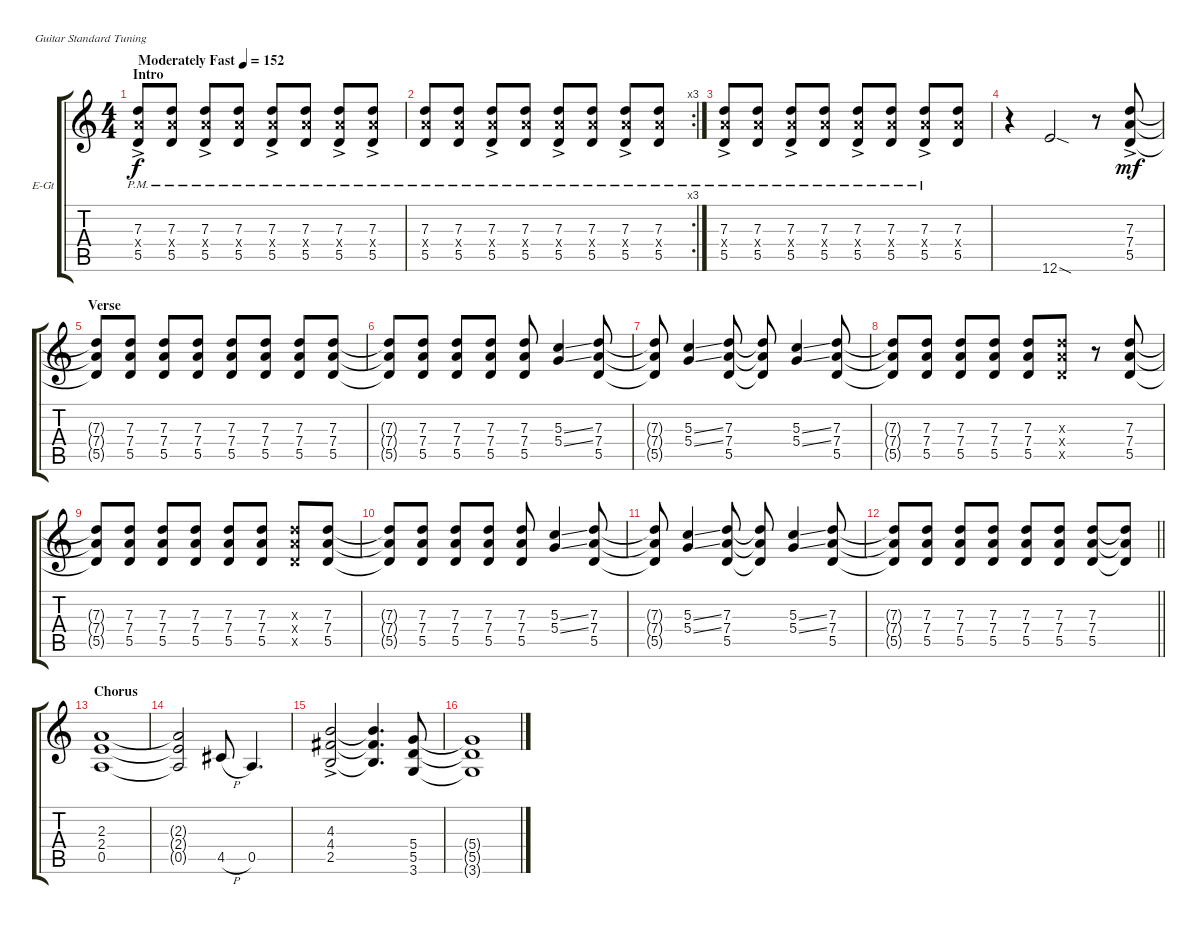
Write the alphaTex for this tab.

\bracketExtendMode groupsimilarinstruments
\firstSystemTrackNameOrientation horizontal
\otherSystemsTrackNameOrientation horizontal
\track ("Guitar 2" "E-Gt") {instrument overdrivenguitar}
\staff {score tabs}
\tuning (E4 B3 G3 D3 A2 E2)
\ts (4 4)
\beaming (8 2 2 2 2)
\section ("" "Intro")
\tempo (152 "Moderately Fast")
\clef g2
\ks c
(7.3{ac pm} 7.4{ac x} 5.5{ac pm}).8{dy f instrument overdrivenguitar} (7.3{pm} 7.4{x} 5.5{pm}).8 (7.3{ac pm} 7.4{ac x} 5.5{ac pm}).8 (7.3{pm} 7.4{x} 5.5{pm}).8 (7.3{ac pm} 7.4{ac x} 5.5{ac pm}).8 (7.3{pm} 7.4{x} 5.5{pm}).8 (7.3{ac pm} 7.4{ac x} 5.5{ac pm}).8 (7.3{ac pm} 7.4{ac x} 5.5{ac pm}).8 |
\rc 3
(7.3{pm} 7.4{x} 5.5{pm}).8 (7.3{pm} 7.4{x} 5.5{pm}).8 (7.3{ac pm} 7.4{ac x} 5.5{ac pm}).8 (7.3{pm} 7.4{x} 5.5{pm}).8 (7.3{ac pm} 7.4{ac x} 5.5{ac pm}).8 (7.3{pm} 7.4{x} 5.5{pm}).8 (7.3{ac pm} 7.4{ac x} 5.5{ac pm}).8 (7.3{pm} 7.4{x} 5.5{pm}).8 |
(7.3{ac pm} 7.4{ac x} 5.5{ac pm}).8 (7.3{pm} 7.4{x} 5.5{pm}).8 (7.3{ac pm} 7.4{ac x} 5.5{ac pm}).8 (7.3{pm} 7.4{x} 5.5{pm}).8 (7.3{ac pm} 7.4{ac x} 5.5{ac pm}).8 (7.3{pm} 7.4{x} 5.5{pm}).8 (7.3{ac pm} 7.4{ac x} 5.5{ac pm}).8 (7.3 7.4{x} 5.5).8 |
r.4 12.6{sod}.2 r.8 (7.3{ac} 7.4{ac} 5.5{ac}).8{dy mf} |
\section ("" "Verse")
(7.3{t} 7.4{t} 5.5{t}).8 (7.3 7.4 5.5).8 (7.3 7.4 5.5).8 (7.3 7.4 5.5).8 (7.3 7.4 5.5).8 (7.3 7.4 5.5).8 (7.3 7.4 5.5).8 (7.3 7.4 5.5).8 |
(7.3{t} 7.4{t} 5.5{t}).8 (7.3 7.4 5.5).8 (7.3 7.4 5.5).8 (7.3 7.4 5.5).8 (7.3 7.4 5.5).8 (5.3{ss} 5.4{ss}).4 (7.3 7.4 5.5).8 |
(7.3{t} 7.4{t} 5.5{t}).8 (5.3{ss} 5.4{ss}).4 (7.3 7.4 5.5).8 (7.3{t} 7.4{t} 5.5{t}).8 (5.3{ss} 5.4{ss}).4 (7.3 7.4 5.5).8 |
(7.3{t} 7.4{t} 5.5{t}).8 (7.3 7.4 5.5).8 (7.3 7.4 5.5).8 (7.3 7.4 5.5).8 (7.3 7.4 5.5).8 (7.3{x} 7.4{x} 5.5{x}).8 r.8 (7.3 7.4 5.5).8 |
(7.3{t} 7.4{t} 5.5{t}).8 (7.3 7.4 5.5).8 (7.3 7.4 5.5).8 (7.3 7.4 5.5).8 (7.3 7.4 5.5).8 (7.3 7.4 5.5).8 (7.3{x} 7.4{x} 5.5{x}).8 (7.3 7.4 5.5).8 |
(7.3{t} 7.4{t} 5.5{t}).8 (7.3 7.4 5.5).8 (7.3 7.4 5.5).8 (7.3 7.4 5.5).8 (7.3 7.4 5.5).8 (5.3{ss} 5.4{ss}).4 (7.3 7.4 5.5).8 |
(7.3{t} 7.4{t} 5.5{t}).8 (5.3{ss} 5.4{ss}).4 (7.3 7.4 5.5).8 (7.3{t} 7.4{t} 5.5{t}).8 (5.3{ss} 5.4{ss}).4 (7.3 7.4 5.5).8 |
\barLineRight lightlight
(7.3{t} 7.4{t} 5.5{t}).8 (7.3 7.4 5.5).8 (7.3 7.4 5.5).8 (7.3 7.4 5.5).8 (7.3 7.4 5.5).8 (7.3 7.4 5.5).8 (7.3 7.4 5.5).8 (7.3{t} 7.4{t} 5.5{t}).8 |
\section ("" "Chorus")
(2.3 2.4 0.5).1 |
(2.3{t} 2.4{t} 0.5{t}).2 4.5{h}.8 0.5.4{d} |
(4.3{ac} 4.4{ac} 2.5{ac}).2 (4.3{t} 4.4{t} 2.5{t}).4{d} (5.4 5.5 3.6).8 |
(5.4{t} 5.5{t} 3.6{t}).1
